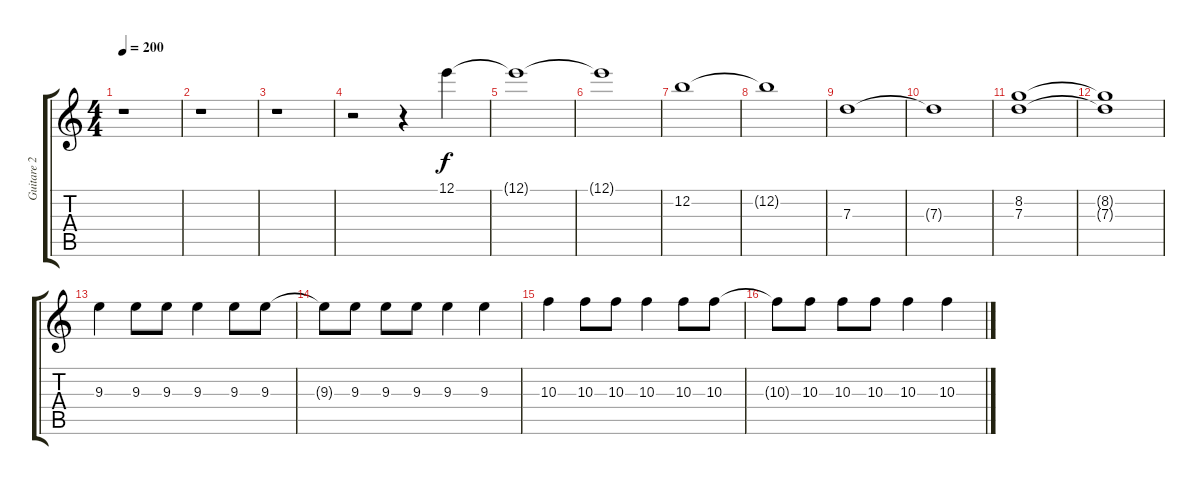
\track ("Guitare 2 dropped D" "Guitare 2 ") {instrument distortionguitar}
\staff {score tabs}
\tuning (E4 B3 G3 D3 A2 D2) {hide}
\ts (4 4)
\tempo 200
\clef g2
\ks c
r.1{dy f} |
r.1 |
r.1 |
r.2 r.4 12.1.4 |
12.1{t}.1 |
12.1{t}.1 |
12.2.1 |
12.2{t}.1 |
7.3.1 |
7.3{t}.1 |
(8.2 7.3).1 |
(8.2{t} 7.3{t}).1 |
9.3.4 9.3.8 9.3.8 9.3.4 9.3.8 9.3.8 |
9.3{t}.8 9.3.8 9.3.8 9.3.8 9.3.4 9.3.4 |
10.3.4 10.3.8 10.3.8 10.3.4 10.3.8 10.3.8 |
10.3{t}.8 10.3.8 10.3.8 10.3.8 10.3.4 10.3.4
